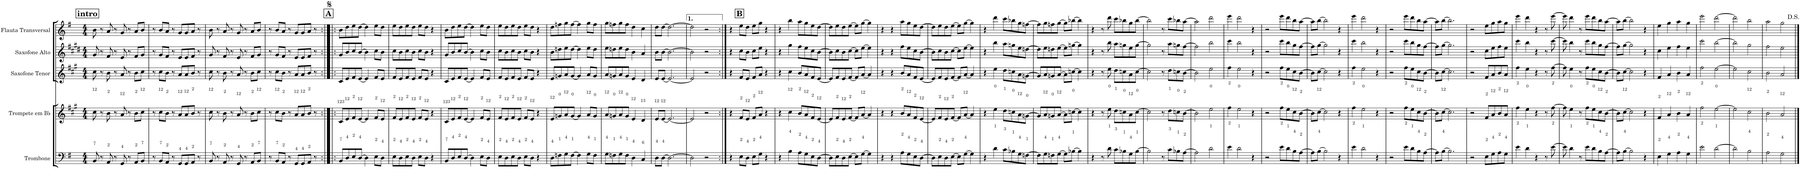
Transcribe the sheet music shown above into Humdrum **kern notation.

**kern	**kern	**kern	**kern	**kern
*part5	*part4	*part3	*part2	*part1
*staff5	*staff4	*staff3	*staff2	*staff1
*I"Trombone	*I"Trompete em Bb	*I"Saxofone Tenor	*I"Saxofone Alto	*I"Flauta Transversal
*I'Tbn.	*I'Tpt. em Bb	*I'Sax. Tn.	*	*I'Fl.
*clefF4	*clefG2	*clefG2	*clefG2	*clefG2
*	*Trd1c2	*Trd8c14	*Trd5c9	*
*k[f#]	*k[f#c#g#]	*k[f#c#g#]	*k[f#c#g#d#]	*k[f#]
*M4/4	*M4/4	*M4/4	*M4/4	*M4/4
!!LO:REH:place=s1:a:B:cj:fs=14:t=intro
=1	=1	=1	=1	=1
8BB/	8cc#\	8cc#\	8g#/	8b\
8r	8r	8r	8r	8r
8AA/	8b\	8b\	8f#/	8a/
8r	8r	8r	8r	8r
8GG/	8a/	8a/	8e/	8g/
8r	8r	8r	8r	8r
8AA/L	8b\L	8b\L	8f#/L	8a/L
8BB/J	8cc#\J	8cc#\J	8g#/J	8b/J
=2	=2	=2	=2	=2
8r	8r	8r	8r	8r
8BB/L	8cc#\L	8cc#\L	8g#/L	8b/L
8AA/J	8b\J	8b\J	8f#/J	8a/J
8r	8r	8r	8r	8r
8GG/L	8a/L	8a/L	8e/L	8g/L
8GG/	8a/	8a/	8e/	8g/
8AA/J	8b/J	8b/J	8f#/J	8a/J
8r	8r	8r	8r	8r
=3	=3	=3	=3	=3
8BB/	8cc#\	8cc#\	8g#/	8b\
8r	8r	8r	8r	8r
8AA/	8b\	8b\	8f#/	8a/
8r	8r	8r	8r	8r
8GG/	8a/	8a/	8e/	8g/
8r	8r	8r	8r	8r
8AA/L	8b\L	8b\L	8f#/L	8a/L
8BB/J	8cc#\J	8cc#\J	8g#/J	8b/J
=4	=4	=4	=4	=4
8r	8r	8r	8r	8r
8BB/L	8cc#\L	8cc#\L	8g#/L	8b/L
8AA/J	8b\J	8b\J	8f#/J	8a/J
8r	8r	8r	8r	8r
8GG/L	8a/L	8a/L	8e/L	8g/L
8GG/	8a/	8a/	8e/	8g/
8AA/J	8b/J	8b/J	8f#/J	8a/J
8r	8r	8r	8r	8r
!!LO:REH:place=s1:a:B:cj:fs=14:t=A
=5:|!|:	=5:|!|:	=5:|!|:	=5:|!|:	=5:|!|:
8BB/L	8c#/L	8c#/L	8g#/L	8b\L
8D/	8e/	8e/	8b/	8dd\
8E/	8f#/	8f#/	8cc#/	8ee\
[8D/J	[8e/J	[8e/J	[8b/J	[8dd\J
4D\]	4e/]	4e/]	4b\]	4dd\]
8E\L	8f#/L	8f#/L	8cc#\L	8ee\L
8D\J	8e/J	8e/J	8b\J	8dd\J
=6	=6	=6	=6	=6
8E\L	8f#/L	8f#/L	8cc#\L	8ee\L
8D\	8e/	8e/	8b\	8dd\
8E\	8f#/	8f#/	8cc#\	8ee\
8D\J	8e/J	8e/J	8b\J	8dd\J
8E\L	8f#/L	8f#/L	8cc#\L	8ee\L
8D\J	8e/J	8e/J	8b\J	8dd\J
4r	4r	4r	4r	4r
=7	=7	=7	=7	=7
8BB/L	8c#/L	8c#/L	8g#/L	8b\L
8D/	8e/	8e/	8b/	8dd\
8E/	8f#/	8f#/	8cc#/	8ee\
[8D/J	[8e/J	[8e/J	[8b/J	[8dd\J
4D\]	4e/]	4e/]	4b\]	4dd\]
8E\L	8f#/L	8f#/L	8cc#\L	8ee\L
8D\J	8e/J	8e/J	8b\J	8dd\J
=8	=8	=8	=8	=8
8E\L	8f#/L	8f#/L	8cc#\L	8ee\L
8D\	8e/	8e/	8b\	8dd\
8E\	8f#/	8f#/	8cc#\	8ee\
8D\J	8e/J	8e/J	8b\J	8dd\J
8E\L	8f#/L	8f#/L	8cc#\L	8ee\L
8D\J	8e/J	8e/J	8b\J	8dd\J
4r	4r	4r	4r	4r
=9	=9	=9	=9	=9
8D\L	8e/L	8e/L	8b\L	8dd\L
8Fn\	8gn/	8gn/	8ddn\	8ffn\
8G\	8a/	8a/	8ee\	8gg\
[8F\J	[8g/J	[8g/J	[8dd\J	[8ff\J
4F\]	4g/]	4g/]	4dd\]	4ff\]
8G\L	8a/L	8a/L	8ee\L	8gg\L
8F\J	8g/J	8g/J	8dd\J	8ff\J
=10	=10	=10	=10	=10
8G\L	8a/L	8a/L	8ee\L	8gg\L
8Fn\	8gn/	8gn/	8ddn\	8ffn\
8G\	8a/	8a/	8ee\	8gg\
8F\J	8g/J	8g/J	8dd\J	8ff\J
4D\	4e/	4e/	4b\	4dd\
4C/	4d/	4d/	4a/	4cc\
=11	=11	=11	=11	=11
8D\L	8e/L	8e/L	8b\L	8dd\L
[8D\J	[8e/J	[8e/J	[8b\J	[8dd\J
2.D\_	2.e/_	2.e/_	2.b\_	2.dd\_
=12	=12	=12	=12	=12
2D\]	2e/]	2e/]	2b\]	2dd\]
2r	2r	2r	2r	2r
!!LO:REH:place=s1:a:B:cj:fs=14:t=B:qo=1
=13:|!	=13:|!	=13:|!	=13:|!	=13:|!
4r	4r	4r	4r	4r
8E\L	8f#/L	8f#/L	8cc#\L	8ee\L
8D\J	8e/J	8e/J	8b\J	8dd\J
8E\L	8f#/L	8f#/L	8cc#\L	8ee\L
8G\J	8a/J	8a/J	8ee\J	8gg\J
4r	4r	4r	4r	4r
=14	=14	=14	=14	=14
4r	4r	4r	4r	4r
4B\	4cc#\	4cc#\	4gg#\	4bb\
8A\L	8b/L	8b/L	8ff#\L	8aa\L
8G\	8a/	8a/	8ee\	8gg\
8E\	8f#/	8f#/	8cc#\	8ee\
[8D\J	[8e/J	[8e/J	[8b\J	[8dd\J
=15	=15	=15	=15	=15
8D\L]	8e/L]	8e/L]	8b\L]	8dd\L]
8E\	8f#/	8f#/	8cc#\	8ee\
8D\	8e/	8e/	8b\	8dd\
[8E\J	[8f#/J	[8f#/J	[8cc#\J	[8ee\J
8E\L]	8f#/L]	8f#/L]	8cc#\L]	8ee\L]
[8G\J	[8a/J	[8a/J	[8ee\J	[8gg\J
4G\]	4a/]	4a/]	4ee\]	4gg\]
=16	=16	=16	=16	=16
4r	4r	4r	4r	4r
4r	4r	4r	4r	4r
8A\L	8b/L	8b/L	8ff#\L	8aa\L
8G\	8a/	8a/	8ee\	8gg\
8E\	8f#/	8f#/	8cc#\	8ee\
[8D\J	[8e/J	[8e/J	[8b\J	[8dd\J
=17	=17	=17	=17	=17
8D\L]	8e/L]	8e/L]	8b\L]	8dd\L]
8E\	8f#/	8f#/	8cc#\	8ee\
8D\	8e/	8e/	8b\	8dd\
[8E\J	[8f#/J	[8f#/J	[8cc#\J	[8ee\J
8E\L]	8f#/L]	8f#/L]	8cc#\L]	8ee\L]
[8G\J	[8a/J	[8a/J	[8ee\J	[8gg\J
4G\]	4a/]	4a/]	4ee\]	4gg\]
=18	=18	=18	=18	=18
4r	4r	4r	4r	4r
4d\	4ee\	4ee\	4bb\	4ddd\
8c\L	8dd\L	8dd\L	8aa\L	8ccc\L
8B-X\	8ccn\	8ccn\	8ggn\	8bb-X\
8G\	8a\	8a\	8ee\	8gg\
[8Fn\J	[8gn\J	[8gn\J	[8ddn\J	[8ffn\J
=19	=19	=19	=19	=19
8F\L]	8g/L]	8g/L]	8dd\L]	8ff\L]
8G\	8a/	8a/	8ee\	8gg\
8Fn\	8gn/	8gn/	8ddn\	8ffn\
[8G\J	[8a/J	[8a/J	[8ee\J	[8gg\J
8G\L]	8a\L]	8a\L]	8ee\L]	8gg\L]
[8B-X\J	[8ccn\J	[8ccn\J	[8ggn\J	[8bb-X\J
4B-\]	4cc\]	4cc\]	4gg\]	4bb-\]
=20	=20	=20	=20	=20
4r	4r	4r	4r	4r
8r	8r	8r	8r	8r
8d\	8ee\	8ee\	8bb\	8ddd\
8c\L	8dd\L	8dd\L	8aa\L	8ccc\L
8B-X\	8ccn\	8ccn\	8ggn\	8bb-X\
8G\	8a\	8a\	8ee\	8gg\
[8B-\J	[8cc\J	[8cc\J	[8gg\J	[8bb-\J
=21	=21	=21	=21	=21
2B-\]	2cc\]	2cc\]	2gg\]	2bb-\]
8r	8r	8r	8r	8r
8c\L	8dd\L	8dd\L	8aa\L	8ccc\L
8B-X\	8ccn\	8ccn\	8ggn\	8bb-X\
[8A\J	[8b\J	[8b\J	[8ff#\J	[8aa\J
=22	=22	=22	=22	=22
2A\]	2b\]	2b\]	2ff#\]	2aa\]
2d\	2ee\	2ee\	2bb\	2ddd\
=23	=23	=23	=23	=23
4e\	4ff#\	4ff#\	4ccc#\	4eee\
2d\	2ee\	2ee\	2bb\	2ddd\
4r	4r	4r	4r	4r
=24	=24	=24	=24	=24
2r	2r	2r	2r	2r
8e\L	8ff#\L	8ff#\L	8ccc#\L	8eee\L
8d\	8ee\	8ee\	8bb\	8ddd\
8B\	8cc#\	8cc#\	8gg#\	8bb\
[8A\J	[8b\J	[8b\J	[8ff#\J	[8aa\J
=25	=25	=25	=25	=25
8A\L]	8b\L]	8b\L]	8ff#\L]	8aa\L]
[8B\J	[8cc#\J	[8cc#\J	[8gg#\J	[8bb\J
2B\]	2cc#\]	2cc#\]	2gg#\]	2bb\]
4r	4r	4r	4r	4r
=26	=26	=26	=26	=26
4e\	4ff#\	4ff#\	4ccc#\	4eee\
2d\	2ee\	2ee\	2bb\	2ddd\
4r	4r	4r	4r	4r
=27	=27	=27	=27	=27
2r	2r	2r	2r	2r
8e\L	8ff#\L	8ff#\L	8ccc#\L	8eee\L
8d\	8ee\	8ee\	8bb\	8ddd\
8B\	8cc#\	8cc#\	8gg#\	8bb\
[8A\J	[8b\J	[8b\J	[8ff#\J	[8aa\J
=28	=28	=28	=28	=28
8A\L]	8b\L]	8b\L]	8ff#\L]	8aa\L]
[8B\J	[8cc#\J	[8cc#\J	[8gg#\J	[8bb\J
2.B\]	2.cc#\]	2.cc#\]	2.gg#\]	2.bb\]
=29	=29	=29	=29	=29
2r	2r	2r	2r	2r
8E\L	8f#/L	8f#/L	8cc#\L	8ee\L
8G\	8a/	8a/	8ee\	8gg\
8A\	8b/	8b/	8ff#\	8aa\
8G\J	8a/J	8a/J	8ee\J	8gg\J
=30	=30	=30	=30	=30
4e\	4ff#\	4ff#\	4ccc#\	4eee\
4d\	4ee\	4ee\	4bb\	4ddd\
4r	4r	4r	4r	4r
8r	8r	8r	8r	8r
[8e\	[8ff#\	[8ff#\	[8ccc#\	[8eee\
=31	=31	=31	=31	=31
8e\]	8ff#\]	8ff#\]	8ccc#\]	8eee\]
4d\	4ee\	4ee\	4bb\	4ddd\
8r	8r	8r	8r	8r
8e\L	8ff#\L	8ff#\L	8ccc#\L	8eee\L
8d\	8ee\	8ee\	8bb\	8ddd\
8B\	8cc#\	8cc#\	8gg#\	8bb\
[8A\J	[8b\J	[8b\J	[8ff#\J	[8aa\J
=32	=32	=32	=32	=32
8A\L]	8b\L]	8b\L]	8ff#\L]	8aa\L]
[8B\J	[8cc#\J	[8cc#\J	[8gg#\J	[8bb\J
2B\]	2cc#\]	2cc#\]	2gg#\]	2bb\]
4r	4r	4r	4r	4r
=33	=33	=33	=33	=33
4E\	4f#/	4f#/	4cc#\	4ee\
4G\	4a/	4a/	4ee\	4gg\
4A\	4b\	4b\	4ff#\	4aa\
4G\	4a/	4a/	4ee\	4gg\
=34	=34	=34	=34	=34
2e\	2ff#\	2ff#\	2ccc#\	2eee\
[2d\	[2ee\	[2ee\	[2bb\	[2ddd\
=35	=35	=35	=35	=35
2d\]	2ee\]	2ee\]	2bb\]	2ddd\]
2B\	2cc#\	2cc#\	2gg#\	2bb\
=36	=36	=36	=36	=36
2A\	2b\	2b\	2ff#\	2aa\
2G\	2a/	2a/	2ee\	2gg\
==	==	==	==	==
*-	*-	*-	*-	*-
